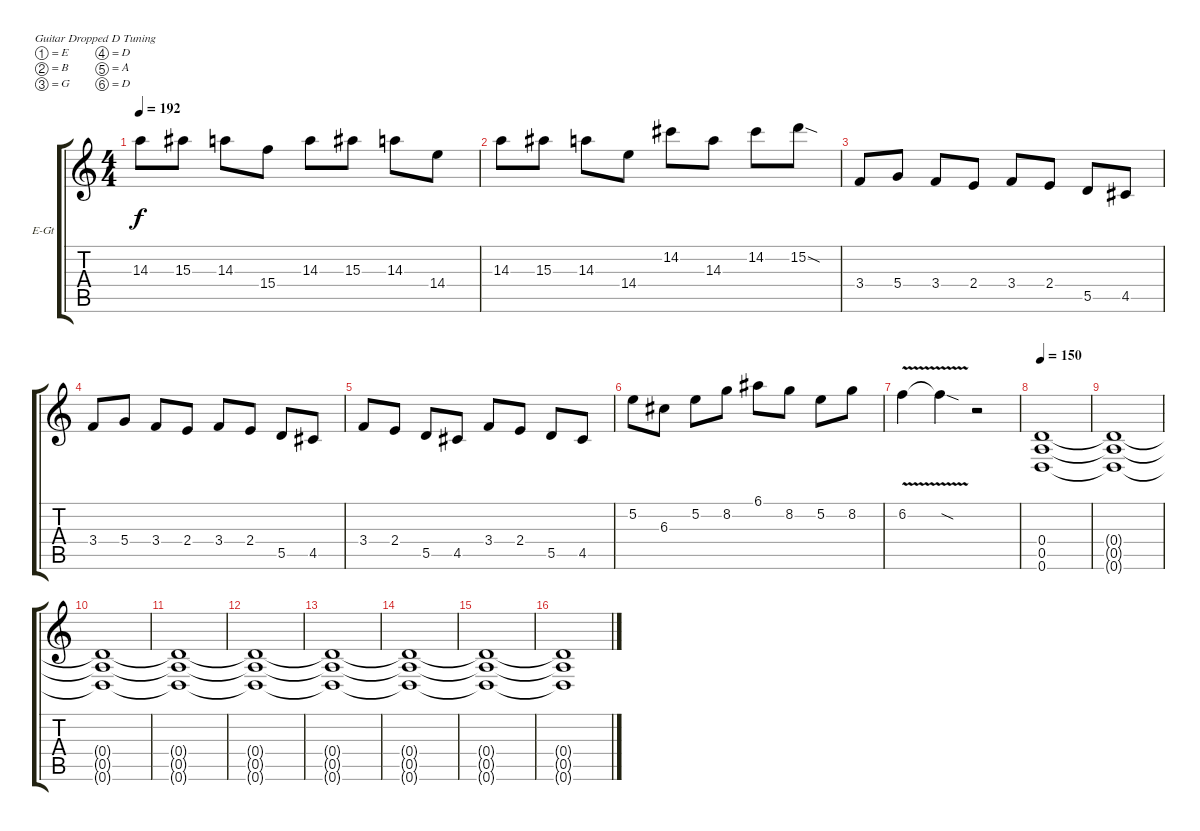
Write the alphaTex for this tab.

\defaultSystemsLayout 4
\bracketExtendMode groupsimilarinstruments
\firstSystemTrackNameOrientation horizontal
\otherSystemsTrackNameOrientation horizontal
\track ("Electric Guitar" "E-Gt") {instrument distortionguitar}
\staff {score tabs}
\tuning (E4 B3 G3 D3 A2 D2)
\ts (4 4)
\tempo 192
\clef g2
\ks c
14.3.8{dy f} 15.3.8 14.3.8 15.4.8 14.3.8 15.3.8 14.3.8 14.4.8 |
14.3.8 15.3.8 14.3.8 14.4.8 14.2.8 14.3.8 14.2.8 15.2{sod}.8 |
3.4.8 5.4.8 3.4.8 2.4.8 3.4.8 2.4.8 5.5.8 4.5.8 |
3.4.8 5.4.8 3.4.8 2.4.8 3.4.8 2.4.8 5.5.8 4.5.8 |
3.4.8 2.4.8 5.5.8 4.5.8 3.4.8 2.4.8 5.5.8 4.5.8 |
5.2.8 6.3.8 5.2.8 8.2.8 6.1.8 8.2.8 5.2.8 8.2.8 |
6.2{v}.4 6.2{sod t}.4 r.2 |
\tempo 150
(0.6 0.5 0.4).1 |
(0.6{t} 0.5{t} 0.4{t}).1 |
(0.4{t} 0.5{t} 0.6{t}).1 |
(0.4{t} 0.5{t} 0.6{t}).1 |
(0.4{t} 0.5{t} 0.6{t}).1 |
(0.4{t} 0.5{t} 0.6{t}).1 |
(0.4{t} 0.5{t} 0.6{t}).1 |
(0.4{t} 0.5{t} 0.6{t}).1 |
(0.4{t} 0.5{t} 0.6{t}).1
